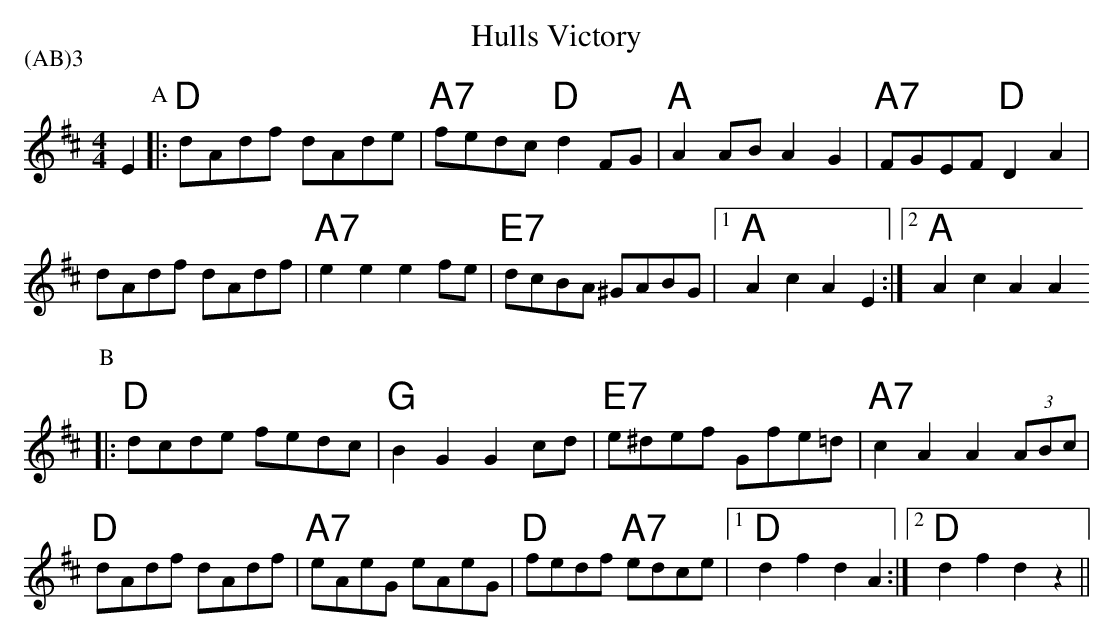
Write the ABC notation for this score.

X:1
T:Hulls Victory
P:(AB)3
L:1/8
M:4/4
K:Dmaj
E2 \
P:A
|: "D" dAdf dAde | "A7" fedc "D" d2 FG | "A" A2 AB A2 G2 | "A7" FGEF "D" D2 A2 |
dAdf dAdf | "A7" e2 e2 e2 fe | "E7" dcBA ^GABG |1 "A" A2 c2 A2 E2 :|2 "A" A2 c2 A2 A2
P:B
|: "D" dcde fedc | "G" B2 G2 G2 cd | "E7" e^def Gfe=d | "A7" c2 A2 A2 (3ABc |
"D" dAdf dAdf | "A7" eAeG eAeG | "D" fedf "A7" edce |1 "D" d2 f2 d2 A2 :|2 "D" d2 f2 d2 z2 ||
